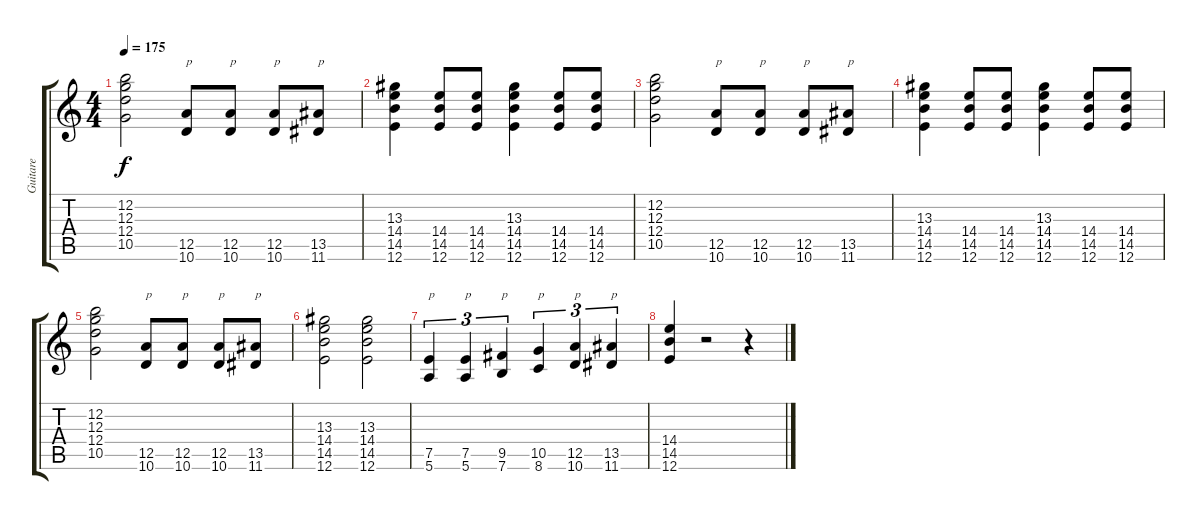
\track ("Guitare" "Guitare") {instrument distortionguitar}
\staff {score tabs}
\tuning (E4 B3 G3 D3 A2 E2) {hide}
\ts (4 4)
\tempo 175
\clef g2
\ks c
(12.2 12.3 12.4 10.5).2{dy f} (12.5 10.6).8{txt "p"} (12.5 10.6).8{txt "p"} (12.5 10.6).8{txt "p"} (13.5 11.6).8{txt "p"} |
(13.3 14.4 14.5 12.6).4 (14.4 14.5 12.6).8 (14.4 14.5 12.6).8 (13.3 14.4 14.5 12.6).4 (14.4 14.5 12.6).8 (14.4 14.5 12.6).8 |
(12.2 12.3 12.4 10.5).2 (12.5 10.6).8{txt "p"} (12.5 10.6).8{txt "p"} (12.5 10.6).8{txt "p"} (13.5 11.6).8{txt "p"} |
(13.3 14.4 14.5 12.6).4 (14.4 14.5 12.6).8 (14.4 14.5 12.6).8 (13.3 14.4 14.5 12.6).4 (14.4 14.5 12.6).8 (14.4 14.5 12.6).8 |
(12.2 12.3 12.4 10.5).2 (12.5 10.6).8{txt "p"} (12.5 10.6).8{txt "p"} (12.5 10.6).8{txt "p"} (13.5 11.6).8{txt "p"} |
(13.3 14.4 14.5 12.6).2 (13.3 14.4 14.5 12.6).2 |
(7.5 5.6).4{tu (3 2) txt "p"} (7.5 5.6).4{tu (3 2) txt "p"} (9.5 7.6).4{tu (3 2) txt "p"} (10.5 8.6).4{tu (3 2) txt "p"} (12.5 10.6).4{tu (3 2) txt "p"} (13.5 11.6).4{tu (3 2) txt "p"} |
(14.4 14.5 12.6).4 r.2 r.4
